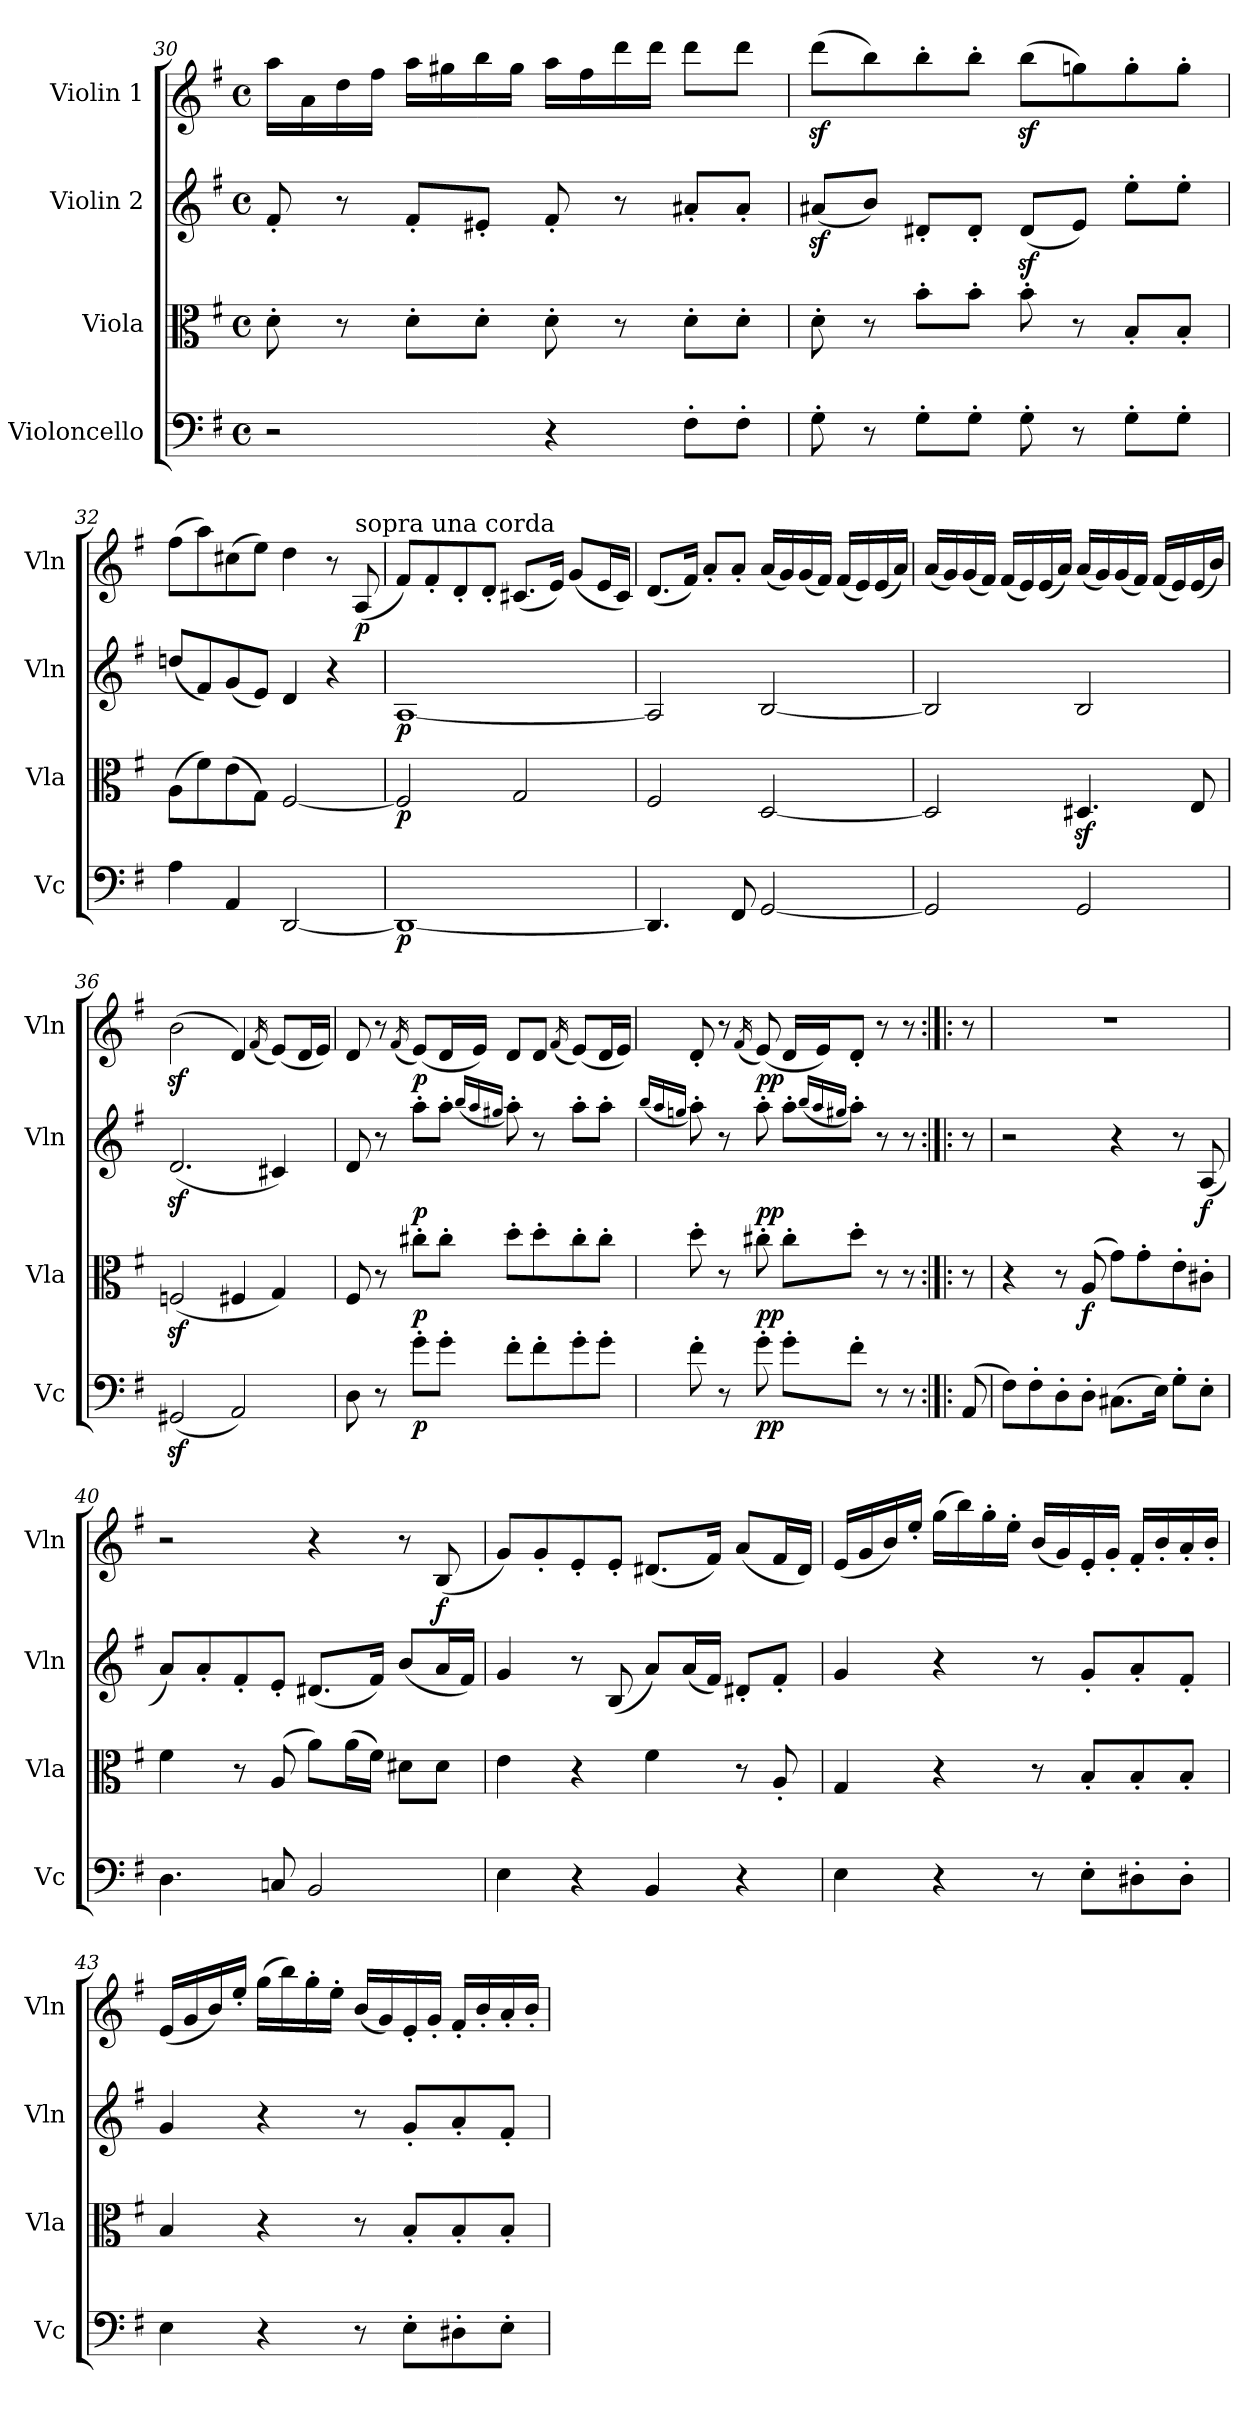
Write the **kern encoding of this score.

**kern	**dynam	**kern	**dynam	**kern	**dynam	**kern	**dynam
*part4	*part4	*part3	*part3	*part2	*part2	*part1	*part1
*staff4	*staff4	*staff3	*staff3	*staff2	*staff2	*staff1	*staff1
*I"Violoncello	*	*I"Viola	*	*I"Violin 2	*	*I"Violin 1	*
*I'Vc	*	*I'Vla	*	*I'Vln	*	*I'Vln	*
*clefF4	*	*clefC3	*	*clefG2	*	*clefG2	*
*k[f#]	*	*k[f#]	*	*k[f#]	*	*k[f#]	*
*M4/4	*	*M4/4	*	*M4/4	*	*M4/4	*
*met(c)	*	*met(c)	*	*met(c)	*	*met(c)	*
=30	=30	=30	=30	=30	=30	=30	=30
2r	.	8d'\	.	8f#'/	.	16aa\LL	.
.	.	.	.	.	.	16a\	.
.	.	8r	.	8r	.	16dd\	.
.	.	.	.	.	.	16ff#\JJ	.
.	.	8d'\L	.	8f#'/L	.	16aa\LL	.
.	.	.	.	.	.	16gg#X\	.
.	.	8d'\J	.	8e#X'/J	.	16bb\	.
.	.	.	.	.	.	16gg#\JJ	.
4r	.	8d'\	.	8f#'/	.	16aa\LL	.
.	.	.	.	.	.	16ff#\	.
.	.	8r	.	8r	.	16ddd\	.
.	.	.	.	.	.	16ddd\JJ	.
8F#'\L	.	8d'\L	.	8a#X'/L	.	8ddd\L	.
8F#'\J	.	8d'\J	.	8a#'/J	.	8ddd\J	.
!!LO:LB:g=z
=31	=31	=31	=31	=31	=31	=31	=31
8G'\	.	8d'\	.	(8a#Xz</L	.	(8dddz<\L	.
8r	.	8r	.	8b/J)	.	8bb\)	.
8G'\L	.	8b'\L	.	8d#X'/L	.	8bb'\	.
8G'\J	.	8b'\J	.	8d#'/J	.	8bb'\J	.
8G'\	.	8b'\	.	(8d#z</L	.	(8bbz<\L	.
8r	.	8r	.	8e/J)	.	8ggn\)	.
8G'\L	.	8B'/L	.	8ee'\L	.	8gg'\	.
8G'\J	.	8B'/J	.	8ee'\J	.	8gg'\J	.
!!LO:PB:g=z
=32	=32	=32	=32	=32	=32	=32	=32
4A\	.	(8A\L	.	(8ddn/L	.	(8ff#\L	.
.	.	8f#\)	.	8f#/)	.	8aa\)	.
4AA/	.	(8e\	.	(8g/	.	(8cc#X\	.
.	.	8G\J)	.	8e/J)	.	8ee\J)	.
[2DD/	.	[2F#/	.	4d/	.	4dd\	.
.	.	.	.	4r	.	8r	.
!	!	!	!	!	!	!LO:TX:a:t=sopra una corda	!
!	!	!	!	!	!	!	!LO:DY:b
.	.	.	.	.	.	(8A/	p
=33	=33	=33	=33	=33	=33	=33	=33
!	!LO:DY:b	!	!LO:DY:b	!	!LO:DY:b	!	!
1DD_	p	2F#/]	p	[1A	p	8f#/L)	.
.	.	.	.	.	.	8f#'/	.
.	.	.	.	.	.	8d'/	.
.	.	.	.	.	.	8d'/J	.
.	.	2G/	.	.	.	(8.c#X/L	.
.	.	.	.	.	.	16e/Jk)	.
.	.	.	.	.	.	(8g/L	.
.	.	.	.	.	.	16e/L	.
.	.	.	.	.	.	16c#/JJ)	.
=34	=34	=34	=34	=34	=34	=34	=34
4.DD/]	.	2F#/	.	2A/]	.	(8.d/L	.
.	.	.	.	.	.	16f#/Jk)	.
.	.	.	.	.	.	8a'/L	.
8FF#/	.	.	.	.	.	8a'/J	.
[2GG/	.	[2D/	.	[2B/	.	(16a/LL	.
.	.	.	.	.	.	16g/)	.
.	.	.	.	.	.	(16g/	.
.	.	.	.	.	.	16f#/JJ)	.
.	.	.	.	.	.	(16f#/LL	.
.	.	.	.	.	.	16e/)	.
.	.	.	.	.	.	(16e/	.
.	.	.	.	.	.	16a/JJ)	.
!!LO:LB:g=z
=35	=35	=35	=35	=35	=35	=35	=35
2GG/]	.	2D/]	.	2B/]	.	(16a/LL	.
.	.	.	.	.	.	16g/)	.
.	.	.	.	.	.	(16g/	.
.	.	.	.	.	.	16f#/JJ)	.
.	.	.	.	.	.	(16f#/LL	.
.	.	.	.	.	.	16e/)	.
.	.	.	.	.	.	(16e/	.
.	.	.	.	.	.	16a/JJ)	.
2GG/	.	4.D#Xz</	.	2B/	.	(16a/LL	.
.	.	.	.	.	.	16g/)	.
.	.	.	.	.	.	(16g/	.
.	.	.	.	.	.	16f#/JJ)	.
.	.	.	.	.	.	(16f#/LL	.
.	.	.	.	.	.	16e/)	.
.	.	8E/	.	.	.	(16e/	.
.	.	.	.	.	.	16b/JJ)	.
!!LO:LB:g=z
=36	=36	=36	=36	=36	=36	=36	=36
(2GG#Xz</	.	(2Fnz</	.	(2.dz</	.	(2bz<\	.
2AA/)	.	4F#X/	.	.	.	4d/)	.
.	.	.	.	.	.	(16qf#/	.
.	.	4G/)	.	4c#X/)	.	(8e/L)	.
.	.	.	.	.	.	16d/L	.
.	.	.	.	.	.	16e/JJ)	.
=37	=37	=37	=37	=37	=37	=37	=37
8D\	.	8F#/	.	8d/	.	8d/	.
8r	.	8r	.	8r	.	8r	.
.	.	.	.	.	.	(16qf#/	.
!	!LO:DY:b	!	!LO:DY:b	!	!LO:DY:b	!	!LO:DY:b
8g'\L	p	8cc#X'\L	p	8aa'\L	p	(8e/L)	p
8g'\J	.	8cc#'\J	.	8aa'\J	.	16d/L	.
.	.	.	.	.	.	16e/JJ)	.
.	.	.	.	(16qbb/LL	.	.	.
.	.	.	.	16qaa/	.	.	.
.	.	.	.	16qgg#X/JJ	.	.	.
8f#'\L	.	8dd'\L	.	8aa'\)	.	8d/L	.
8f#'\	.	8dd'\	.	8r	.	8d/J	.
.	.	.	.	.	.	(16qf#/	.
8g'\	.	8cc#'\	.	8aa'\L	.	(8e/L)	.
8g'\J	.	8cc#'\J	.	8aa'\J	.	16d/L	.
.	.	.	.	.	.	16e/JJ)	.
=37X1	=37X1	=37X1	=37X1	=37X1	=37X1	=37X1	=37X1
.	.	.	.	(16qbb/LL	.	.	.
.	.	.	.	16qaa/	.	.	.
.	.	.	.	16qggn/JJ	.	.	.
8f#'\	.	8dd'\	.	8aa'\)	.	8d'/	.
8r	.	8r	.	8r	.	8r	.
.	.	.	.	.	.	(16qf#/	.
!	!LO:DY:b	!	!LO:DY:b	!	!LO:DY:b	!	!LO:DY:b
8g'\	pp	8cc#X'\	pp	8aa'\	pp	(8e/)	pp
8g'\L	.	8cc#'\L	.	8aa'\L	.	16d/LL	.
.	.	.	.	.	.	16e/J)	.
.	.	.	.	(16qbb/LL	.	.	.
.	.	.	.	16qaa/	.	.	.
.	.	.	.	16qgg#X/JJ	.	.	.
8f#'\J	.	8dd'\J	.	8aa'\J)	.	8d'/J	.
8r	.	8r	.	8r	.	8r	.
8r	.	8r	.	8r	.	8r	.
!!LO:PB:g=z
=38:|!|:	=38:|!|:	=38:|!|:	=38:|!|:	=38:|!|:	=38:|!|:	=38:|!|:	=38:|!|:
!	!LO:DY:b	!	!	!	!	!	!
!	!LO:DY:n=1:b	!	!	!	!	!	!
!	!LO:DY:n=2:b	!	!	!	!	!	!
(>8AA/	other-dynamics f other-dynamics	8r	.	8r	.	8r	.
=39	=39	=39	=39	=39	=39	=39	=39
8F#\L)	.	4r	.	2r	.	1r	.
8F#'\	.	.	.	.	.	.	.
8D'\	.	8r	.	.	.	.	.
!	!	!	!LO:DY:b	!	!	!	!
8D'\J	.	(8A/	f	.	.	.	.
(8.C#X\L	.	8g\L)	.	4r	.	.	.
.	.	8g'\	.	.	.	.	.
16E\Jk)	.	.	.	.	.	.	.
8G'\L	.	8e'\	.	8r	.	.	.
!	!	!	!	!	!LO:DY:b	!	!
8E'\J	.	8c#X'\J	.	(8A/	f	.	.
=40	=40	=40	=40	=40	=40	=40	=40
4.D\	.	4f#\	.	8a/L)	.	2r	.
.	.	.	.	8a'/	.	.	.
.	.	8r	.	8f#'/	.	.	.
8Cn/	.	(8A/	.	8e'/J	.	.	.
2BB/	.	8a\L)	.	(8.d#X/L	.	4r	.
.	.	(16a\L	.	.	.	.	.
.	.	16f#\JJ)	.	16f#/Jk)	.	.	.
.	.	8d#X\L	.	(8b/L	.	8r	.
!	!	!	!	!	!	!	!LO:DY:b
.	.	8d#\J	.	16a/L	.	(8B/	f
.	.	.	.	16f#/JJ)	.	.	.
=41	=41	=41	=41	=41	=41	=41	=41
4E\	.	4e\	.	4g/	.	8g/L)	.
.	.	.	.	.	.	8g'/	.
4r	.	4r	.	8r	.	8e'/	.
.	.	.	.	(8B/	.	8e'/J	.
4BB/	.	4f#\	.	8a/L)	.	(8.d#X/L	.
.	.	.	.	(16a/L	.	.	.
.	.	.	.	16f#/JJ)	.	16f#/Jk)	.
4r	.	8r	.	8d#X'/L	.	(8a/L	.
.	.	8A'/	.	8f#'/J	.	16f#/L	.
.	.	.	.	.	.	16d#/JJ)	.
!!LO:LB:g=z
=42	=42	=42	=42	=42	=42	=42	=42
4E\	.	4G/	.	4g/	.	(16e/LL	.
.	.	.	.	.	.	16g/	.
.	.	.	.	.	.	16b/)	.
.	.	.	.	.	.	16ee'/JJ	.
4r	.	4r	.	4r	.	(16gg\LL	.
.	.	.	.	.	.	16bb\)	.
.	.	.	.	.	.	16gg'\	.
.	.	.	.	.	.	16ee'\JJ	.
8r	.	8r	.	8r	.	(16b/LL	.
.	.	.	.	.	.	16g/)	.
8E'\L	.	8B'/L	.	8g'/L	.	16e'/	.
.	.	.	.	.	.	16g'/JJ	.
8D#X'\	.	8B'/	.	8a'/	.	16f#'/LL	.
.	.	.	.	.	.	16b'/	.
8D#'\J	.	8B'/J	.	8f#'/J	.	16a'/	.
.	.	.	.	.	.	16b'/JJ	.
!!LO:LB:g=z
=43	=43	=43	=43	=43	=43	=43	=43
4E\	.	4B/	.	4g/	.	(16e/LL	.
.	.	.	.	.	.	16g/	.
.	.	.	.	.	.	16b/)	.
.	.	.	.	.	.	16ee'/JJ	.
4r	.	4r	.	4r	.	(16gg\LL	.
.	.	.	.	.	.	16bb\)	.
.	.	.	.	.	.	16gg'\	.
.	.	.	.	.	.	16ee'\JJ	.
8r	.	8r	.	8r	.	(16b/LL	.
.	.	.	.	.	.	16g/)	.
8E'\L	.	8B'/L	.	8g'/L	.	16e'/	.
.	.	.	.	.	.	16g'/JJ	.
8D#X'\	.	8B'/	.	8a'/	.	16f#'/LL	.
.	.	.	.	.	.	16b'/	.
8E'\J	.	8B'/J	.	8f#'/J	.	16a'/	.
.	.	.	.	.	.	16b'/JJ	.
=	=	=	=	=	=	=	=
*-	*-	*-	*-	*-	*-	*-	*-
